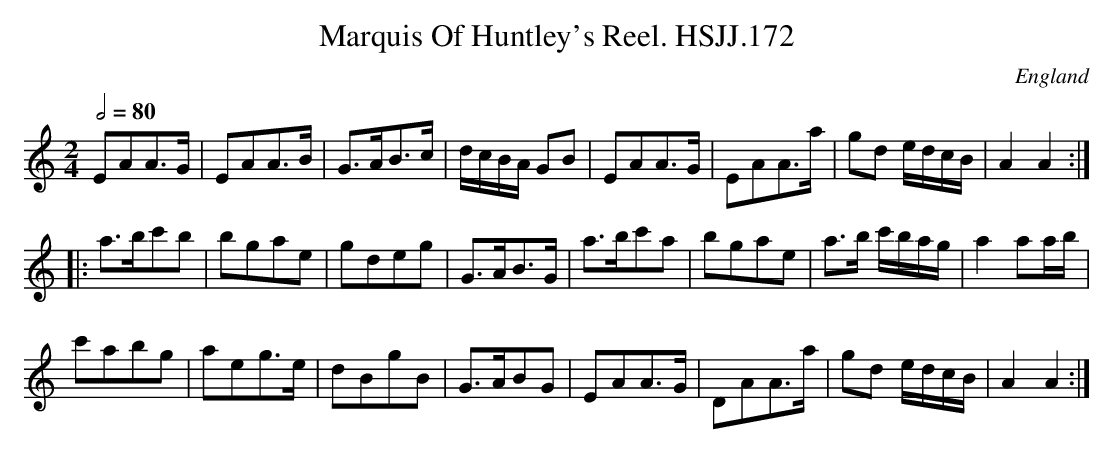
X:1
T:Marquis Of Huntley's Reel. HSJJ.172
M:2/4
L:1/8
Q:1/2=80
O:England
K:C
EAA>G|EAA>B|G>AB>c|d/c/B/A/ GB|EAA>G|EAA>a|gd e/d/c/B/|A2A2:|
|:a>bc'b|bgae|gdeg|G>AB>G|a>bc'a|bgae|a>b c'/b/a/g/|a2aa/b/|
c'abg|aeg>e|dBgB|G>ABG|EAA>G|DAA>a|gd e/d/c/B/|A2A2:|
